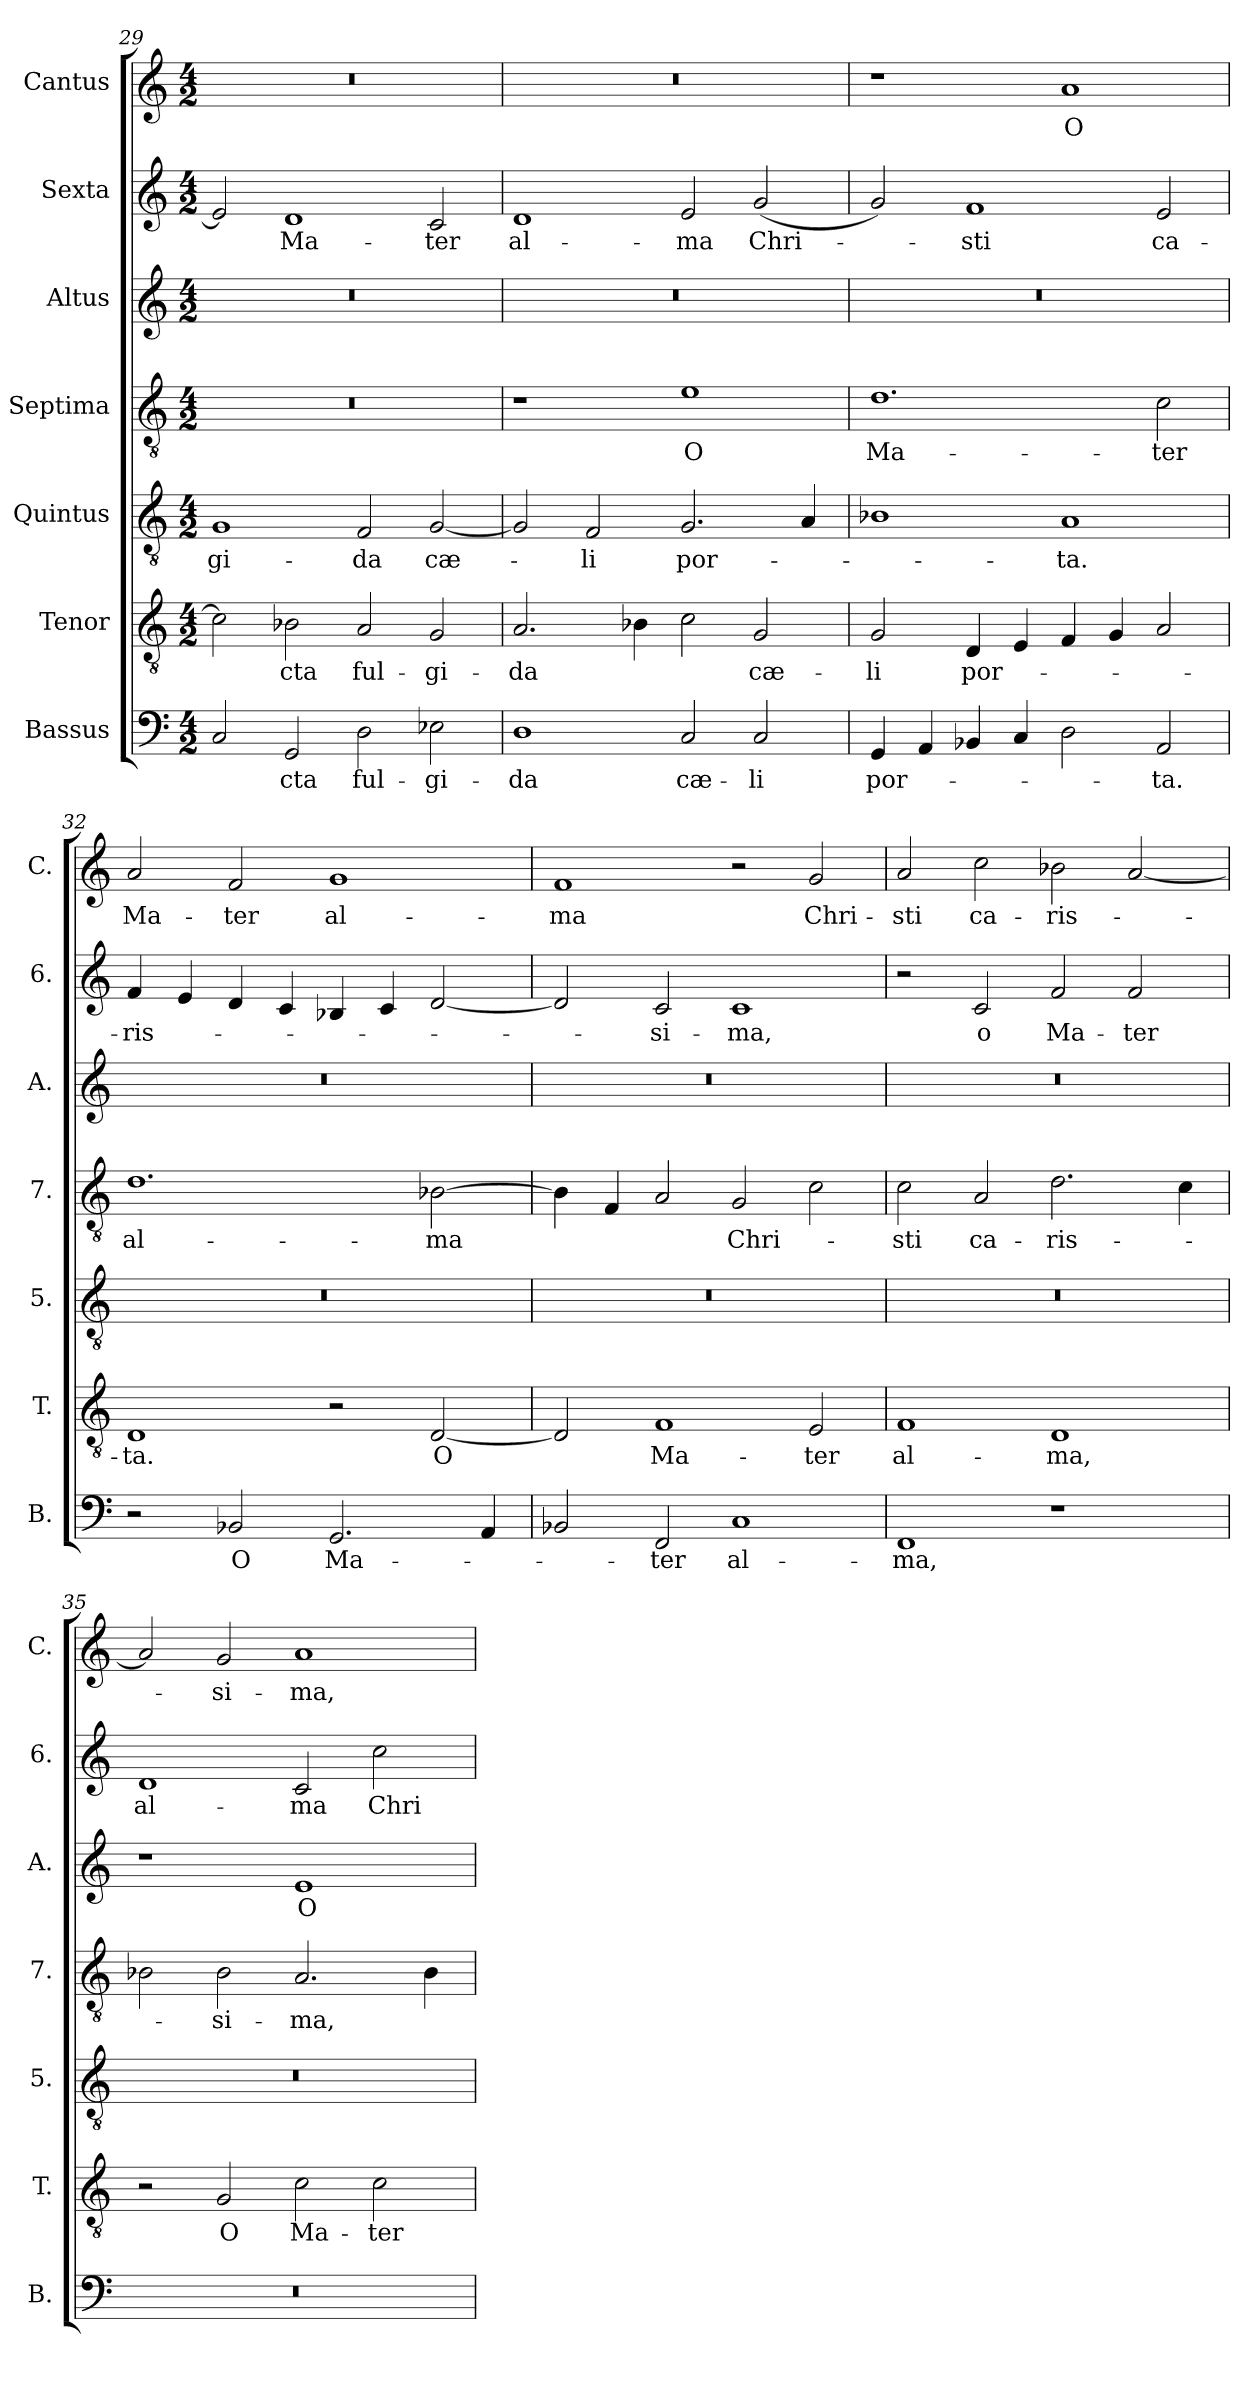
**kern	**text	**kern	**text	**kern	**text	**kern	**text	**kern	**text	**kern	**text	**kern	**text
*part7	*part7	*part6	*part6	*part5	*part5	*part4	*part4	*part3	*part3	*part2	*part2	*part1	*part1
*staff7	*staff7	*staff6	*staff6	*staff5	*staff5	*staff4	*staff4	*staff3	*staff3	*staff2	*staff2	*staff1	*staff1
*I"Bassus	*	*I"Tenor	*	*I"Quintus	*	*I"Septima	*	*I"Altus	*	*I"Sexta	*	*I"Cantus	*
*I'B.	*	*I'T.	*	*I'5.	*	*I'7.	*	*I'A.	*	*I'6.	*	*I'C.	*
*clefF4	*	*clefGv2	*	*clefGv2	*	*clefGv2	*	*clefG2	*	*clefG2	*	*clefG2	*
*k[]	*	*k[]	*	*k[]	*	*k[]	*	*k[]	*	*k[]	*	*k[]	*
*M4/2	*	*M4/2	*	*M4/2	*	*M4/2	*	*M4/2	*	*M4/2	*	*M4/2	*
=29	=29	=29	=29	=29	=29	=29	=29	=29	=29	=29	=29	=29	=29
2C/	.	2c\]	.	1G	-gi-	0r	.	0r	.	2e/]	.	0r	.
2GG/	-cta	2B-X\	-cta	.	.	.	.	.	.	1d	Ma-	.	.
2D\	ful-	2A/	ful-	2F/	-da	.	.	.	.	.	.	.	.
2E-X\	-gi-	2G/	-gi-	[2G/	cæ-	.	.	.	.	2c/	-ter	.	.
=30	=30	=30	=30	=30	=30	=30	=30	=30	=30	=30	=30	=30	=30
1D	-da	2.A/	-da	2G/]	.	1r	.	0r	.	1d	al-	0r	.
.	.	.	.	2F/	-li	.	.	.	.	.	.	.	.
.	.	4B-X\	.	.	.	.	.	.	.	.	.	.	.
2C/	cæ-	2c\	.	2.G/	por-	1e	O	.	.	2e/	-ma	.	.
2C/	-li	2G/	cæ-	.	.	.	.	.	.	(<2g/	Chri-	.	.
.	.	.	.	4A/	.	.	.	.	.	.	.	.	.
=31	=31	=31	=31	=31	=31	=31	=31	=31	=31	=31	=31	=31	=31
4GG/	por-	2G/	-li	1B-X	.	1.d	Ma-	0r	.	2g/)	.	1r	.
4AA/	.	.	.	.	.	.	.	.	.	.	.	.	.
4BB-X/	.	4D/	por-	.	.	.	.	.	.	1f	-sti	.	.
4C/	.	4E/	.	.	.	.	.	.	.	.	.	.	.
2D\	.	4F/	.	1A	-ta.	.	.	.	.	.	.	1a	O
.	.	4G/	.	.	.	.	.	.	.	.	.	.	.
2AA/	-ta.	2A/	.	.	.	2c\	-ter	.	.	2e/	ca-	.	.
=32	=32	=32	=32	=32	=32	=32	=32	=32	=32	=32	=32	=32	=32
2r	.	1D	-ta.	0r	.	1.d	al-	0r	.	4f/	-ris-	2a/	Ma-
.	.	.	.	.	.	.	.	.	.	4e/	.	.	.
2BB-X/	O	.	.	.	.	.	.	.	.	4d/	.	2f/	-ter
.	.	.	.	.	.	.	.	.	.	4c/	.	.	.
2.GG/	Ma-	2r	.	.	.	.	.	.	.	4B-X/	.	1g	al-
.	.	.	.	.	.	.	.	.	.	4c/	.	.	.
.	.	[2D/	O	.	.	[2B-X\	-ma	.	.	[2d/	.	.	.
4AA/	.	.	.	.	.	.	.	.	.	.	.	.	.
=33	=33	=33	=33	=33	=33	=33	=33	=33	=33	=33	=33	=33	=33
2BB-X/	.	2D/]	.	0r	.	4B-\]	.	0r	.	2d/]	.	1f	-ma
.	.	.	.	.	.	4F/	.	.	.	.	.	.	.
2FF/	-ter	1F	Ma-	.	.	2A/	.	.	.	2c/	-si-	.	.
1C	al-	.	.	.	.	2G/	Chri-	.	.	1c	-ma,	2r	.
.	.	2E/	-ter	.	.	2c\	.	.	.	.	.	2g/	Chri-
!!LO:LB:g=z
=34	=34	=34	=34	=34	=34	=34	=34	=34	=34	=34	=34	=34	=34
1FF	-ma,	1F	al-	0r	.	2c\	-sti	0r	.	2r	.	2a/	-sti
.	.	.	.	.	.	2A/	ca-	.	.	2c/	o	2cc\	ca-
1r	.	1D	-ma,	.	.	2.d\	-ris-	.	.	2f/	Ma-	2b-X\	-ris-
.	.	.	.	.	.	.	.	.	.	2f/	-ter	[2a/	.
.	.	.	.	.	.	4c\	.	.	.	.	.	.	.
=35	=35	=35	=35	=35	=35	=35	=35	=35	=35	=35	=35	=35	=35
0r	.	2r	.	0r	.	2B-X\	.	1r	.	1d	al-	2a/]	.
.	.	2G/	O	.	.	2B-\	-si-	.	.	.	.	2g/	-si-
.	.	2c\	Ma-	.	.	2.A/	-ma,	1e	O	2c/	-ma	1a	-ma,
.	.	2c\	-ter	.	.	.	.	.	.	2cc\	Chri-	.	.
.	.	.	.	.	.	4B-\	.	.	.	.	.	.	.
=	=	=	=	=	=	=	=	=	=	=	=	=	=
*-	*-	*-	*-	*-	*-	*-	*-	*-	*-	*-	*-	*-	*-
